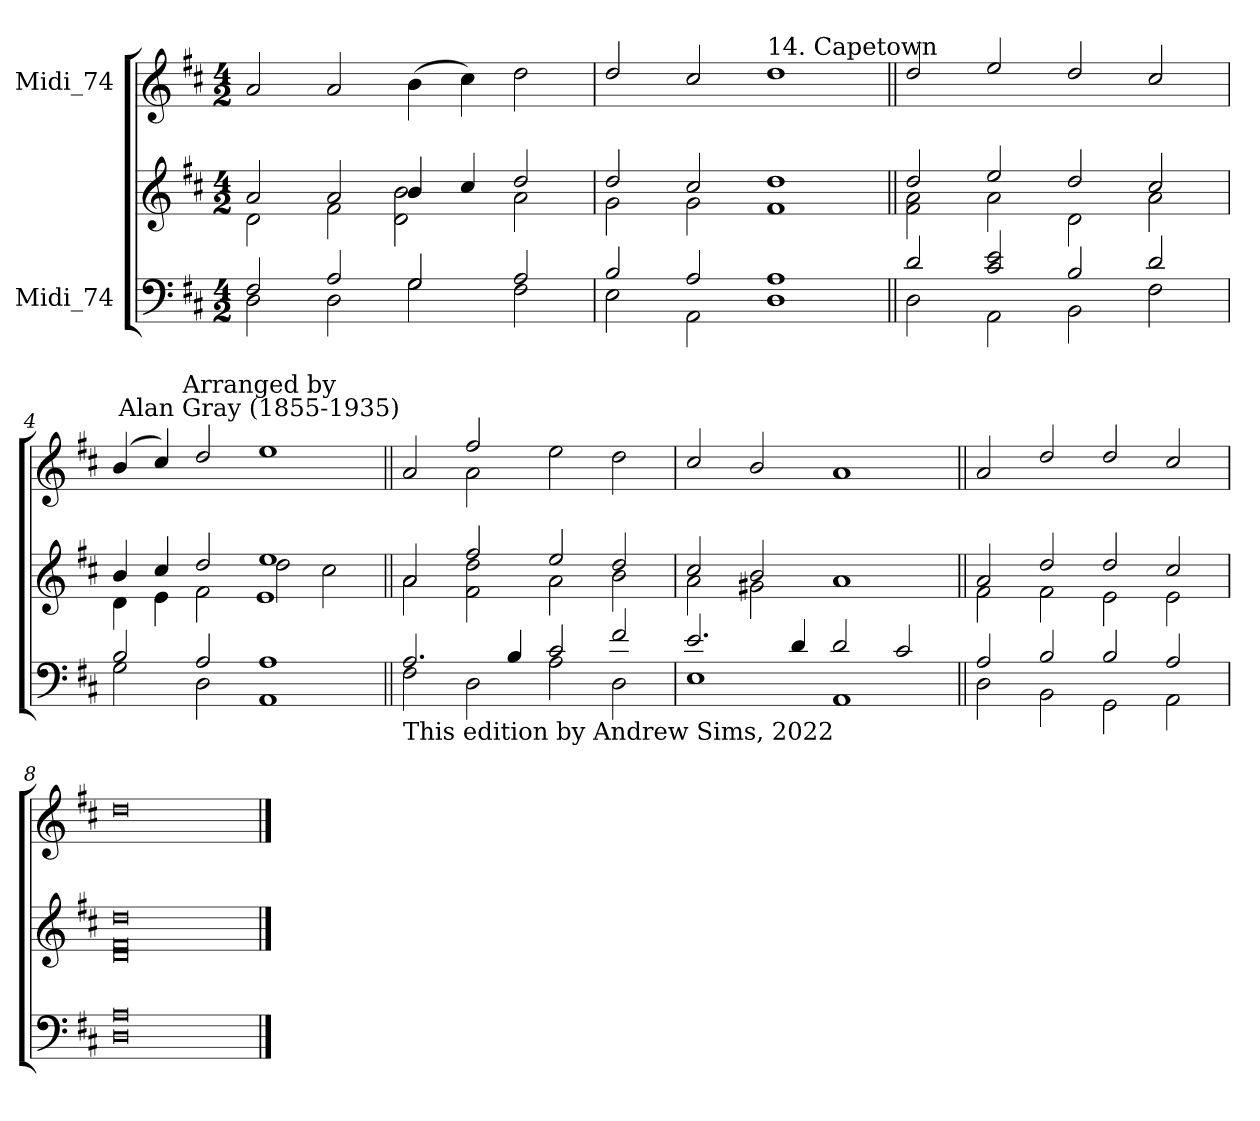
**kern	**kern	**kern
*part2	*part2	*part1
*staff3	*staff2	*staff1
*I"Midi_74	*	*I"Midi_74
*clefF4	*clefG2	*clefG2
*k[f#c#]	*k[f#c#]	*k[f#c#]
*D:	*D:	*D:
*M4/2	*M4/2	*M4/2
=1	=1	=1
*^	*^	*^
*	*^	*	*^	*	*
2F#/	1ryy	2D\	2a/	1ryy	2d\	2a	1ryy
2A/	.	2D\	2a/	.	2f#\	2a	.
2G/	4ryy	2G\	4b/	4ryy	2d\ 2b\	(>4b	4ryy
.	2.ryy	.	4cc#/	2.ryy	.	4cc#)	2.ryy
2A/	.	2F#\	2dd/	.	2a\	2dd	.
=2	=2	=2	=2	=2	=2	=2	=2
2B/	0ryy	2E\	2dd/	0ryy	2g\	2dd	0ryy
2A/	.	2AA\	2cc#/	.	2g\	2cc#	.
!	!	!	!	!	!	!LO:TX:a:t=14. Capetown	!
1A/	.	1D\	1dd/	.	1f#\	1dd	.
=3||	=3||	=3||	=3||	=3||	=3||	=3||	=3||
2d/	0ryy	2D\	2dd/	0ryy	2f#\ 2a\	2dd	0ryy
2c#/ 2e/	.	2AA\	2ee/	.	2a\	2ee	.
2B/	.	2BB\	2dd/	.	2d\	2dd	.
2d/	.	2F#\	2cc#/	.	2a\	2cc#	.
=4	=4	=4	=4	=4	=4	=4	=4
2B/	0ryy	2G\	4b/	1ryy	4d\	(>4b	0ryy
.	.	.	4cc#/	.	4e\	4cc#)	.
2A/	.	2D\	2dd/	.	2f#\	2dd	.
!	!	!	!	!	!	!LO:TX:a:cj:t=Arranged by\nAlan Gray (1855-1935)	!
1A/	.	1AA\	1ee/	2dd\	1e\	1ee	.
.	.	.	.	2cc#\	.	.	.
!!LO:LB:g=z	!!
=5||	=5||	=5||	=5||	=5||	=5||	=5||	=5||
!LO:TX:b:t=This edition by Andrew Sims, 2022	!	!	!	!	!	!	!
2.A/	0ryy	2F#\	2a/	0ryy	2a\	2a	2ryy
.	.	2D\	2ff#/	.	2f#\ 2dd\	2ff#	2a\
4B/	.	.	.	.	.	.	.
2c#/	.	2A\	2ee/	.	2a\	2ee	1ryy
2f#/	.	2D\	2dd/	.	2b\	2dd	.
=6	=6	=6	=6	=6	=6	=6	=6
2.e/	0ryy	1E\	2cc#/	0ryy	2a\	2cc#	0ryy
.	.	.	2b/	.	2g#X\	2b	.
4d/	.	.	.	.	.	.	.
2d/	.	1AA\	1a/	.	1ryy	1a	.
2c#/	.	.	.	.	.	.	.
=7||	=7||	=7||	=7||	=7||	=7||	=7||	=7||
2A/	0ryy	2D\	2a/	0ryy	2f#\	2a	0ryy
2B/	.	2BB\	2dd/	.	2f#\	2dd	.
2B/	.	2GG\	2dd/	.	2e\	2dd	.
2A/	.	2AA\	2cc#/	.	2e\	2cc#	.
=8	=8	=8	=8	=8	=8	=8	=8
0A/	0ryy	0D\	0dd/	0ryy	0d\ 0f#\	0dd	0ryy
*v	*v	*v	*	*	*	*v	*v
*	*v	*v	*v	*
==	==	==
*-	*-	*-
